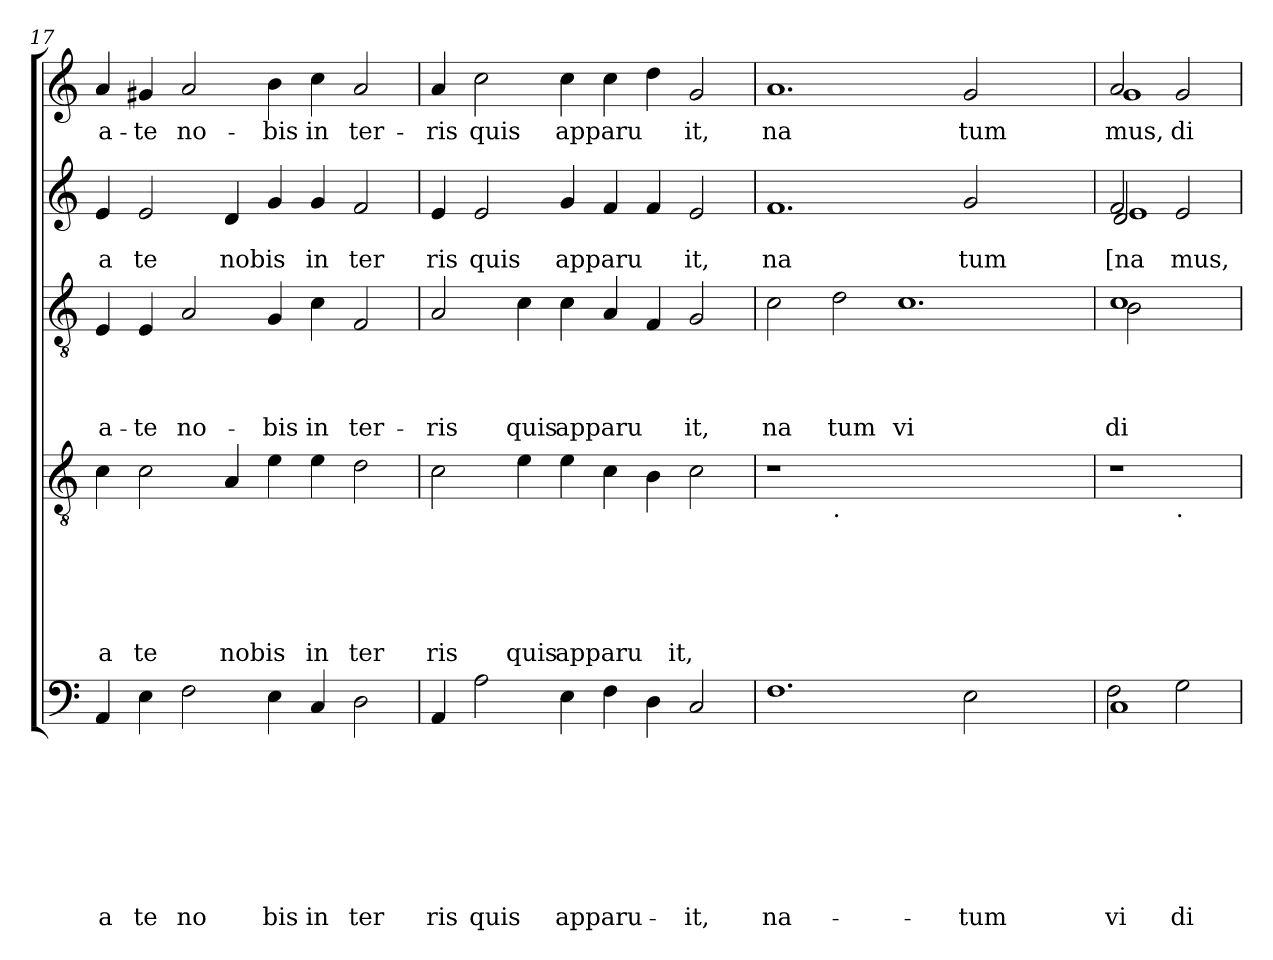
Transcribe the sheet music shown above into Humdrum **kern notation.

**kern	**text	**text	**text	**text	**text	**text	**text	**text	**kern	**text	**text	**text	**text	**text	**text	**kern	**text	**text	**text	**text	**kern	**text	**text	**kern	**text
*part5	*part5	*part5	*part5	*part5	*part5	*part5	*part5	*part5	*part4	*part4	*part4	*part4	*part4	*part4	*part4	*part3	*part3	*part3	*part3	*part3	*part2	*part2	*part2	*part1	*part1
*staff5	*staff5	*staff5	*staff5	*staff5	*staff5	*staff5	*staff5	*staff5	*staff4	*staff4	*staff4	*staff4	*staff4	*staff4	*staff4	*staff3	*staff3	*staff3	*staff3	*staff3	*staff2	*staff2	*staff2	*staff1	*staff1
*clefF4	*	*	*	*	*	*	*	*	*clefGv2	*	*	*	*	*	*	*clefGv2	*	*	*	*	*clefG2	*	*	*clefG2	*
*k[]	*	*	*	*	*	*	*	*	*k[]	*	*	*	*	*	*	*k[]	*	*	*	*	*k[]	*	*	*k[]	*
*C:	*	*	*	*	*	*	*	*	*C:	*	*	*	*	*	*	*C:	*	*	*	*	*C:	*	*	*C:	*
=17	=17	=17	=17	=17	=17	=17	=17	=17	=17	=17	=17	=17	=17	=17	=17	=17	=17	=17	=17	=17	=17	=17	=17	=17	=17
!	!	!	!	!	!	!	!	!LO:LY:b	!	!	!	!	!	!	!LO:LY:b	!	!	!	!	!LO:LY:b	!	!	!LO:LY:b	!	!LO:LY:b
4AA/	.	.	.	.	.	.	.	a	4c\	.	.	.	.	.	a	4E/	.	.	.	-a-	4e/	.	a	4a/	-a-
!	!	!	!	!	!	!	!	!LO:LY:b	!	!	!	!	!	!	!LO:LY:b	!	!	!	!	!LO:LY:b	!	!	!LO:LY:b	!	!LO:LY:b
4E\	.	.	.	.	.	.	.	te	2c\	.	.	.	.	.	te	4E/	.	.	.	-te	2e/	.	te	4g#X/	-te
!	!	!	!	!	!	!	!	!LO:LY:b	!	!	!	!	!	!	!	!	!	!	!	!LO:LY:b	!	!	!	!	!LO:LY:b
2F\	.	.	.	.	.	.	.	no	.	.	.	.	.	.	.	2A/	.	.	.	no-	.	.	.	2a/	no-
!	!	!	!	!	!	!	!	!	!	!	!	!	!	!	!LO:LY:b	!	!	!	!	!	!	!	!LO:LY:b	!	!
.	.	.	.	.	.	.	.	.	4A/	.	.	.	.	.	nobis	.	.	.	.	.	4d/	.	nobis	.	.
!	!	!	!	!	!	!	!	!LO:LY:b	!	!	!	!	!	!	!	!	!	!	!	!LO:LY:b	!	!	!	!	!LO:LY:b
4E\	.	.	.	.	.	.	.	bis	4e\	.	.	.	.	.	.	4G/	.	.	.	-bis	4g/	.	.	4b\	-bis
!	!	!	!	!	!	!	!	!LO:LY:b	!	!	!	!	!	!	!LO:LY:b	!	!	!	!	!LO:LY:b	!	!	!LO:LY:b	!	!LO:LY:b
4C/	.	.	.	.	.	.	.	in	4e\	.	.	.	.	.	in	4c\	.	.	.	in	4g/	.	in	4cc\	in
!	!	!	!	!	!	!	!	!LO:LY:b	!	!	!	!	!	!	!LO:LY:b	!	!	!	!	!LO:LY:b	!	!	!LO:LY:b	!	!LO:LY:b
2D\	.	.	.	.	.	.	.	ter	2d\	.	.	.	.	.	ter	2F/	.	.	.	ter-	2f/	.	ter	2a/	ter-
!!LO:LB:g=z
=18	=18	=18	=18	=18	=18	=18	=18	=18	=18	=18	=18	=18	=18	=18	=18	=18	=18	=18	=18	=18	=18	=18	=18	=18	=18
!	!	!	!	!	!	!	!	!LO:LY:b	!	!	!	!	!	!	!LO:LY:b	!	!	!	!	!LO:LY:b	!	!	!LO:LY:b	!	!LO:LY:b
4AA/	.	.	.	.	.	.	.	ris	2c\	.	.	.	.	.	ris	2A/	.	.	.	-ris	4e/	.	ris	4a/	-ris
!	!	!	!	!	!	!	!	!LO:LY:b	!	!	!	!	!	!	!	!	!	!	!	!	!	!	!LO:LY:b	!	!LO:LY:b
2A\	.	.	.	.	.	.	.	quis	.	.	.	.	.	.	.	.	.	.	.	.	2e/	.	quis	2cc\	quis
!	!	!	!	!	!	!	!	!	!	!	!	!	!	!	!LO:LY:b	!	!	!	!	!LO:LY:b	!	!	!	!	!
.	.	.	.	.	.	.	.	.	4e\	.	.	.	.	.	quis	4c\	.	.	.	quis	.	.	.	.	.
!	!	!	!	!	!	!	!	!LO:LY:b	!	!	!	!	!	!	!LO:LY:b	!	!	!	!	!LO:LY:b	!	!	!LO:LY:b	!	!LO:LY:b
4E\	.	.	.	.	.	.	.	apparu-	4e\	.	.	.	.	.	apparu	4c\	.	.	.	apparu	4g/	.	apparu	4cc\	apparu
4F\	.	.	.	.	.	.	.	.	4c\	.	.	.	.	.	.	4A/	.	.	.	.	4f/	.	.	4cc\	.
4D\	.	.	.	.	.	.	.	.	4B\	.	.	.	.	.	.	4F/	.	.	.	.	4f/	.	.	4dd\	.
!	!	!	!	!	!	!	!	!LO:LY:b	!	!	!	!	!	!	!LO:LY:b	!	!	!	!	!LO:LY:b	!	!	!LO:LY:b	!	!LO:LY:b
2C/	.	.	.	.	.	.	.	-it,	2c\	.	.	.	.	.	it,	2G/	.	.	.	it,	2e/	.	it,	2g/	it,
=19	=19	=19	=19	=19	=19	=19	=19	=19	=19	=19	=19	=19	=19	=19	=19	=19	=19	=19	=19	=19	=19	=19	=19	=19	=19
!	!	!	!	!	!	!	!	!LO:LY:b	!	!	!	!	!	!	!	!	!	!	!	!LO:LY:b	!	!	!LO:LY:b	!	!LO:LY:b
*	*	*	*	*	*	*	*	*	*^	*	*	*	*	*	*	*	*	*	*	*	*	*	*	*	*
1.F	.	.	.	.	.	.	.	na-	1r	2ryy	.	.	.	.	.	.	2c\	.	.	.	na	1.f	.	na	1.a	na
!	!	!	!	!	!	!	!	!	!	!LO:TX:b:t=.	!	!	!	!	!	!	!	!	!	!	!	!	!	!	!	!
!	!	!	!	!	!	!	!	!	!	!	!	!	!	!	!	!	!	!	!	!	!LO:LY:b	!	!	!	!	!
.	.	.	.	.	.	.	.	.	.	0ryy	.	.	.	.	.	.	2d\	.	.	.	tum	.	.	.	.	.
!	!	!	!	!	!	!	!	!	!	!	!	!	!	!	!	!	!	!	!	!	!LO:LY:b	!	!	!	!	!
.	.	.	.	.	.	.	.	.	1.ryy	.	.	.	.	.	.	.	1.c	.	.	.	vi	.	.	.	.	.
!	!	!	!	!	!	!	!	!LO:LY:b	!	!	!	!	!	!	!	!	!	!	!	!	!	!	!	!LO:LY:b	!	!LO:LY:b
2E\	.	.	.	.	.	.	.	-tum	.	.	.	.	.	.	.	.	.	.	.	.	.	2g/	.	tum	2g/	tum
2ryy	.	.	.	.	.	.	.	.	.	.	.	.	.	.	.	.	.	.	.	.	.	2ryy	.	.	2ryy	.
=20	=20	=20	=20	=20	=20	=20	=20	=20	=20	=20	=20	=20	=20	=20	=20	=20	=20	=20	=20	=20	=20	=20	=20	=20	=20	=20
!	!	!	!	!	!	!	!	!LO:LY:b	!	!	!	!	!	!	!	!	!	!	!	!	!	!	!	!	!	!
*^	*	*	*	*	*	*	*	*	*	*	*	*	*	*	*	*	*	*	*	*	*	*	*	*	*	*
!	!	!	!	!	!	!	!	!	!LO:LY:b	!	!	!	!	!	!	!	!	!	!	!	!	!LO:LY:b	!	!	!	!	!
*	*	*	*	*	*	*	*	*	*	*	*	*	*	*	*	*	*	*^	*	*	*	*	*	*	*	*	*
!	!	!	!	!	!	!	!	!	!	!	!	!	!	!	!	!	!	!	!	!	!	!	!LO:LY:b	!	!	!LO:LY:b	!	!
*	*	*	*	*	*	*	*	*	*	*	*	*	*	*	*	*	*	*	*	*	*	*	*	*^	*	*	*	*
!	!	!	!	!	!	!	!	!	!	!	!	!	!	!	!	!	!	!	!	!	!	!	!	!	!	!	!LO:LY:b	!	!
*	*	*	*	*	*	*	*	*	*	*	*	*	*	*	*	*	*	*	*	*	*	*	*	*	*^	*	*	*	*
!	!	!	!	!	!	!	!	!	!	!	!	!	!	!	!	!	!	!	!	!	!	!	!	!	!	!	!	!LO:LY:b	!	!LO:LY:b
*	*	*	*	*	*	*	*	*	*	*	*	*	*	*	*	*	*	*	*	*	*	*	*	*	*	*	*	*	*^	*
!	!	!	!	!	!	!	!	!	!	!	!	!	!	!	!	!	!	!	!	!	!	!	!	!	!	!	!	!	!	!	!LO:LY:b
1C	2F\	.	.	.	.	.	.	.	vi-	1r	2ryy	.	.	.	.	.	.	1c	2B\	.	.	.	di	2f/	2d/	1e	.	[na	2a/	1g	mus,
!	!	!	!	!	!	!	!	!	!	!	!LO:TX:b:t=.	!	!	!	!	!	!	!	!	!	!	!	!	!	!	!	!	!	!	!	!
!	!	!	!	!	!	!	!	!	!LO:LY:b	!	!	!	!	!	!	!	!	!	!	!	!	!	!	!	!	!	!	!LO:LY:b	!	!	!LO:LY:b
.	2G\	.	.	.	.	.	.	.	-di-	.	2ryy	.	.	.	.	.	.	.	2ryy	.	.	.	.	2ryy	2e/	.	.	mus,	2g/	.	di
*v	*v	*	*	*	*	*	*	*	*	*	*	*	*	*	*	*	*	*v	*v	*	*	*	*	*v	*v	*v	*	*	*v	*v	*
*	*	*	*	*	*	*	*	*	*v	*v	*	*	*	*	*	*	*	*	*	*	*	*	*	*	*	*
=	=	=	=	=	=	=	=	=	=	=	=	=	=	=	=	=	=	=	=	=	=	=	=	=	=
*-	*-	*-	*-	*-	*-	*-	*-	*-	*-	*-	*-	*-	*-	*-	*-	*-	*-	*-	*-	*-	*-	*-	*-	*-	*-
